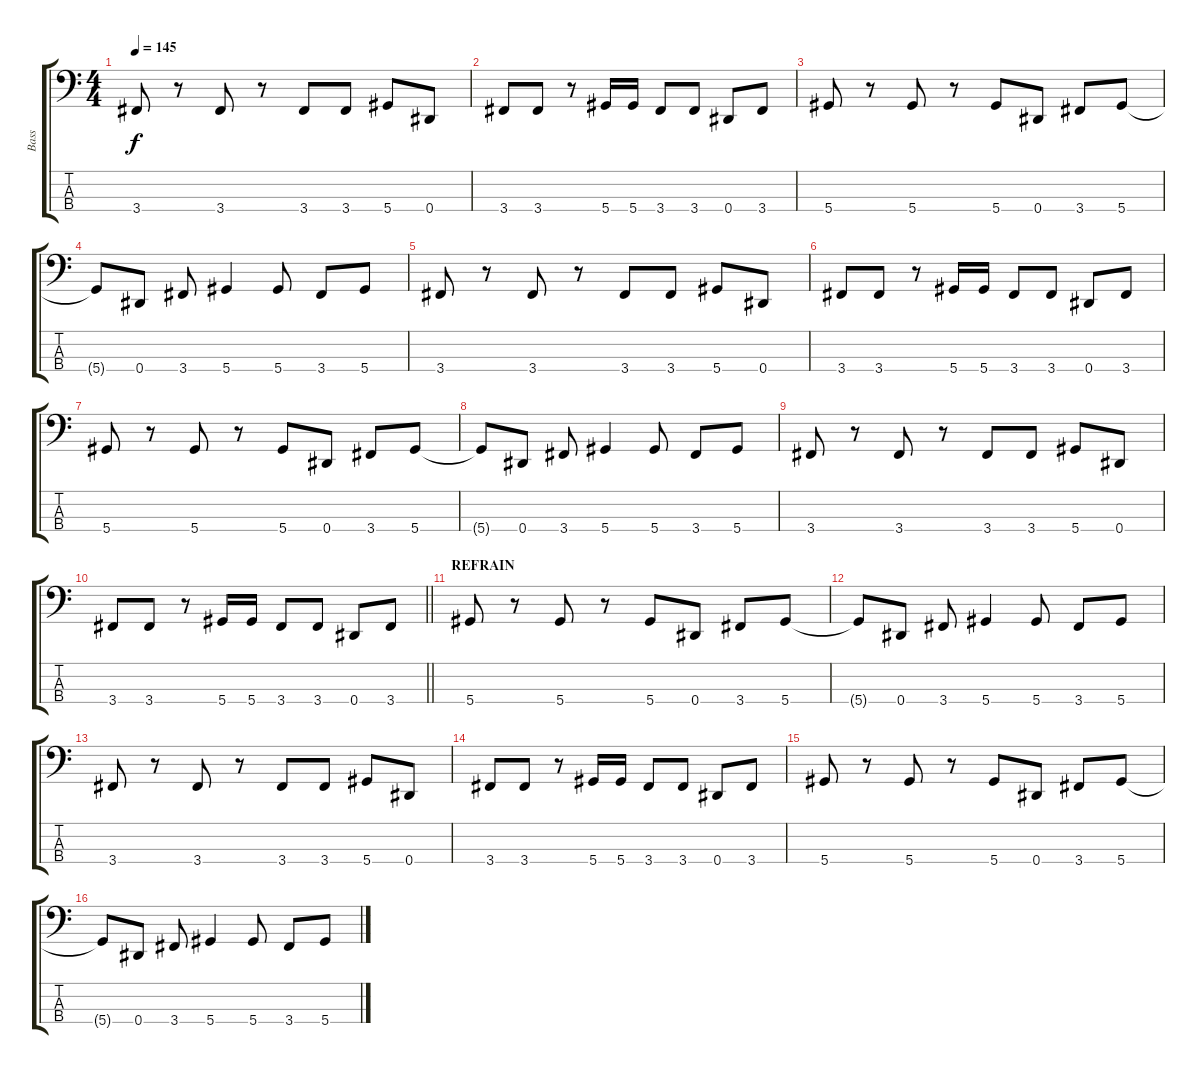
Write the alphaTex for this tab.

\track ("Bass" "Bass") {instrument electricbasspick}
\staff {score tabs}
\tuning (Gb2 Db2 Ab1 Eb1) {hide}
\ts (4 4)
\tempo 145
\clef f4
\ks c
3.4.8{dy f} r.8 3.4.8 r.8 3.4.8 3.4.8 5.4.8 0.4.8 |
3.4.8 3.4.8 r.8 5.4.16 5.4.16 3.4.8 3.4.8 0.4.8 3.4.8 |
5.4.8 r.8 5.4.8 r.8 5.4.8 0.4.8 3.4.8 5.4.8 |
5.4{t}.8 0.4.8 3.4.8 5.4.4 5.4.8 3.4.8 5.4.8 |
3.4.8 r.8 3.4.8 r.8 3.4.8 3.4.8 5.4.8 0.4.8 |
3.4.8 3.4.8 r.8 5.4.16 5.4.16 3.4.8 3.4.8 0.4.8 3.4.8 |
5.4.8 r.8 5.4.8 r.8 5.4.8 0.4.8 3.4.8 5.4.8 |
5.4{t}.8 0.4.8 3.4.8 5.4.4 5.4.8 3.4.8 5.4.8 |
3.4.8 r.8 3.4.8 r.8 3.4.8 3.4.8 5.4.8 0.4.8 |
\barLineRight lightlight
3.4.8 3.4.8 r.8 5.4.16 5.4.16 3.4.8 3.4.8 0.4.8 3.4.8 |
\section ("" "REFRAIN")
5.4.8 r.8 5.4.8 r.8 5.4.8 0.4.8 3.4.8 5.4.8 |
5.4{t}.8 0.4.8 3.4.8 5.4.4 5.4.8 3.4.8 5.4.8 |
3.4.8 r.8 3.4.8 r.8 3.4.8 3.4.8 5.4.8 0.4.8 |
3.4.8 3.4.8 r.8 5.4.16 5.4.16 3.4.8 3.4.8 0.4.8 3.4.8 |
5.4.8 r.8 5.4.8 r.8 5.4.8 0.4.8 3.4.8 5.4.8 |
5.4{t}.8 0.4.8 3.4.8 5.4.4 5.4.8 3.4.8 5.4.8
